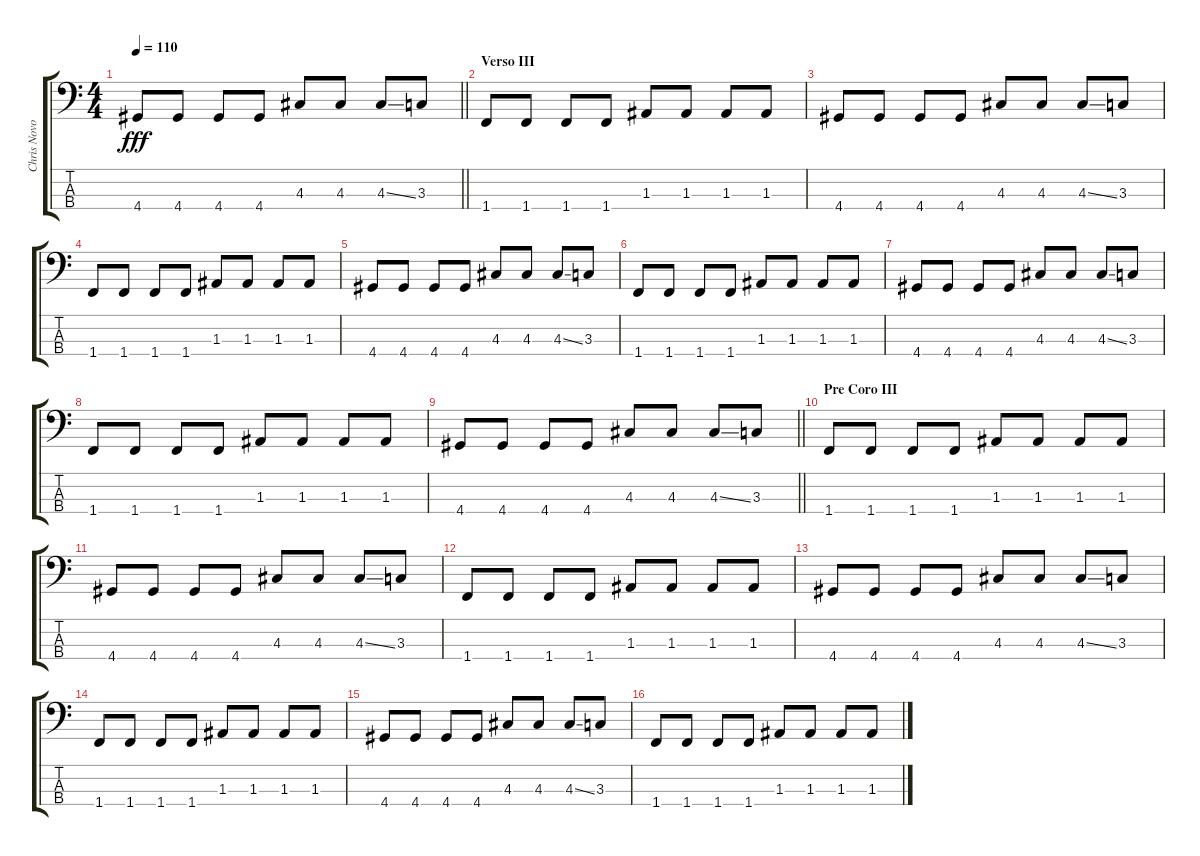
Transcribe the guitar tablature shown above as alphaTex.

\track ("Chris Novoselic (Bajo)" "Chris Novo") {instrument electricbassfinger}
\staff {score tabs}
\tuning (G2 D2 A1 E1) {hide}
\ts (4 4)
\tempo 110
\clef f4
\barLineRight lightlight
\ks c
4.4.8{dy fff} 4.4.8 4.4.8 4.4.8 4.3.8 4.3.8 4.3{ss}.8 3.3.8 |
\section ("" "Verso III")
1.4.8 1.4.8 1.4.8 1.4.8 1.3.8 1.3.8 1.3.8 1.3.8 |
4.4.8 4.4.8 4.4.8 4.4.8 4.3.8 4.3.8 4.3{ss}.8 3.3.8 |
1.4.8 1.4.8 1.4.8 1.4.8 1.3.8 1.3.8 1.3.8 1.3.8 |
4.4.8 4.4.8 4.4.8 4.4.8 4.3.8 4.3.8 4.3{ss}.8 3.3.8 |
1.4.8 1.4.8 1.4.8 1.4.8 1.3.8 1.3.8 1.3.8 1.3.8 |
4.4.8 4.4.8 4.4.8 4.4.8 4.3.8 4.3.8 4.3{ss}.8 3.3.8 |
1.4.8 1.4.8 1.4.8 1.4.8 1.3.8 1.3.8 1.3.8 1.3.8 |
\barLineRight lightlight
4.4.8 4.4.8 4.4.8 4.4.8 4.3.8 4.3.8 4.3{ss}.8 3.3.8 |
\section ("" "Pre Coro III")
1.4.8 1.4.8 1.4.8 1.4.8 1.3.8 1.3.8 1.3.8 1.3.8 |
4.4.8 4.4.8 4.4.8 4.4.8 4.3.8 4.3.8 4.3{ss}.8 3.3.8 |
1.4.8 1.4.8 1.4.8 1.4.8 1.3.8 1.3.8 1.3.8 1.3.8 |
4.4.8 4.4.8 4.4.8 4.4.8 4.3.8 4.3.8 4.3{ss}.8 3.3.8 |
1.4.8 1.4.8 1.4.8 1.4.8 1.3.8 1.3.8 1.3.8 1.3.8 |
4.4.8 4.4.8 4.4.8 4.4.8 4.3.8 4.3.8 4.3{ss}.8 3.3.8 |
1.4.8 1.4.8 1.4.8 1.4.8 1.3.8 1.3.8 1.3.8 1.3.8
